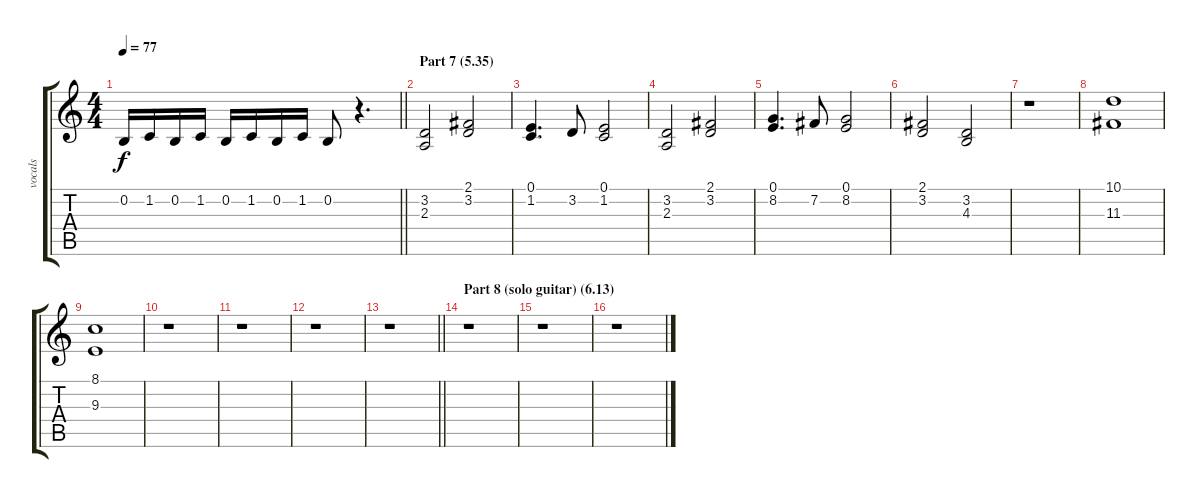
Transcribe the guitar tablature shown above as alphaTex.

\track ("vocals" "vocals") {instrument synthvoice}
\staff {score tabs}
\tuning (E4 B3 G3 D3 A2 E2) {hide}
\ts (4 4)
\tempo 77
\clef g2
\barLineRight lightlight
\ks c
0.2.16{dy f} 1.2.16 0.2.16 1.2.16 0.2.16 1.2.16 0.2.16 1.2.16 0.2.8 r.4{d} |
\section ("" "Part 7 (5.35)")
(3.2 2.3).2{instrument choiraahs} (2.1 3.2).2 |
(0.1 1.2).4{d} 3.2.8 (0.1 1.2).2 |
(3.2 2.3).2 (2.1 3.2).2 |
(0.1 8.2).4{d} 7.2.8 (0.1 8.2).2 |
(2.1 3.2).2 (3.2 4.3).2 |
r.1 |
(10.1 11.3).1 |
(8.1 9.3).1 |
r.1 |
r.1 |
r.1 |
\barLineRight lightlight
r.1 |
\section ("" "Part 8 (solo guitar) (6.13)")
r.1 |
r.1 |
r.1
